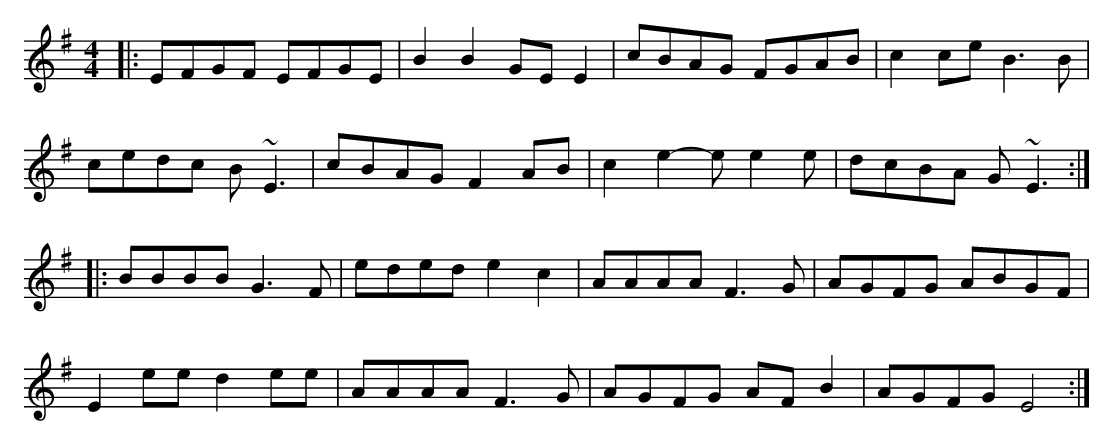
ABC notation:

X:1
M:4/4
K:Emin
|:EFGF EFGE|B2B2 GEE2|cBAG FGAB|c2ce B3B|
cedc B~E3|cBAG F2AB|c2e2- ee2e|dcBA G~E3:|
|:BBBB G3F|eded e2c2|AAAA F3G|AGFG ABGF|
E2 ee d2 ee|AAAA F3G|AGFG AFB2|AGFG E4:|
